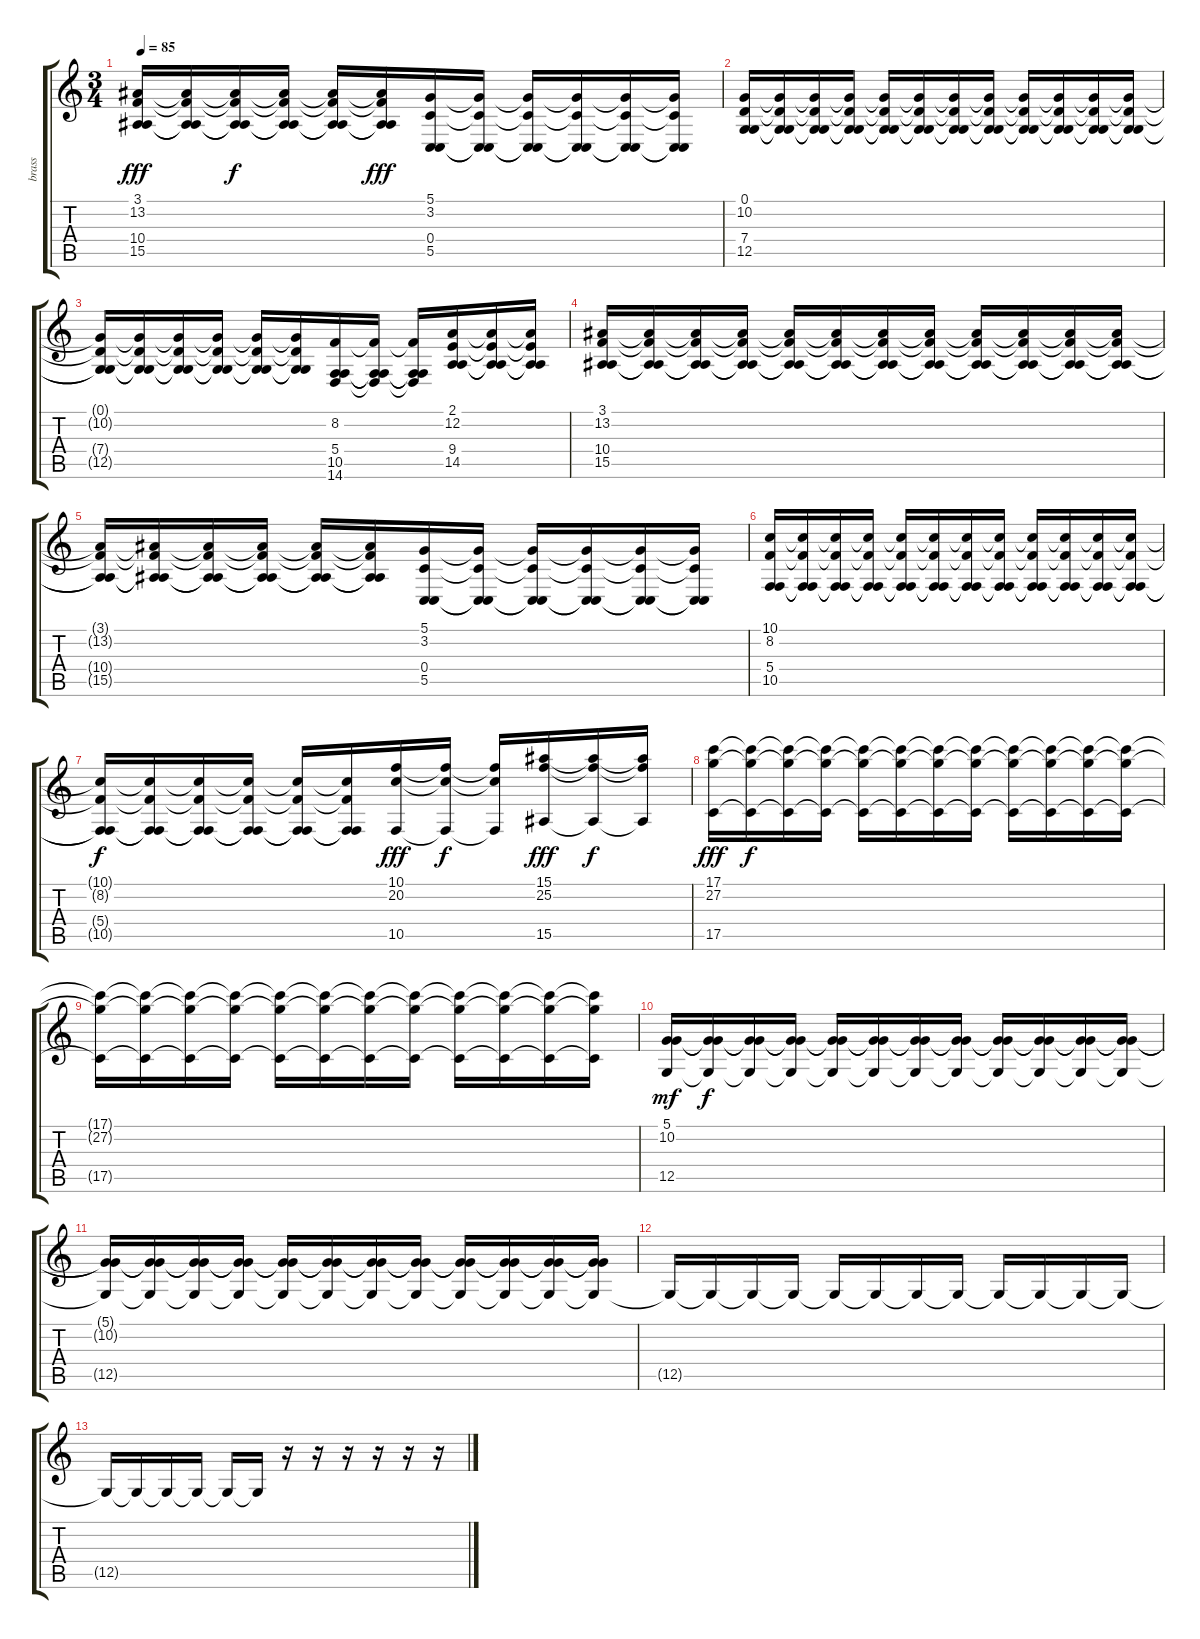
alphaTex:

\track ("brass" "brass") {instrument choiraahs}
\staff {score tabs}
\tuning (D4 A3 F3 C3 G2 C2) {hide}
\ts (3 4)
\tempo 85
\clef g2
\ks c
(3.1{t} 13.2{t} 10.4{t} 15.5{t}).16{dy fff} (3.1{t} 13.2{t} 10.4{t} 15.5{t}).16 (3.1{t} 13.2{t} 10.4{t} 15.5{t}).16{dy f} (3.1{t} 13.2{t} 10.4{t} 15.5{t}).16 (3.1{t} 13.2{t} 10.4{t} 15.5{t}).16 (3.1{t} 13.2{t} 10.4{t} 15.5{t}).16{dy fff} (5.1 3.2 0.4 5.5).16 (5.1{t} 3.2{t} 0.4{t} 5.5{t}).16 (5.1{t} 3.2{t} 0.4{t} 5.5{t}).16 (5.1{t} 3.2{t} 0.4{t} 5.5{t}).16 (5.1{t} 3.2{t} 0.4{t} 5.5{t}).16 (5.1{t} 3.2{t} 0.4{t} 5.5{t}).16 |
(0.1 10.2 7.4 12.5).16 (0.1{t} 10.2{t} 7.4{t} 12.5{t}).16 (0.1{t} 10.2{t} 7.4{t} 12.5{t}).16 (0.1{t} 10.2{t} 7.4{t} 12.5{t}).16 (0.1{t} 10.2{t} 7.4{t} 12.5{t}).16 (0.1{t} 10.2{t} 7.4{t} 12.5{t}).16 (0.1{t} 10.2{t} 7.4{t} 12.5{t}).16 (0.1{t} 10.2{t} 7.4{t} 12.5{t}).16 (0.1{t} 10.2{t} 7.4{t} 12.5{t}).16 (0.1{t} 10.2{t} 7.4{t} 12.5{t}).16 (0.1{t} 10.2{t} 7.4{t} 12.5{t}).16 (0.1{t} 10.2{t} 7.4{t} 12.5{t}).16 |
(0.1{t} 10.2{t} 7.4{t} 12.5{t}).16 (0.1{t} 10.2{t} 7.4{t} 12.5{t}).16 (0.1{t} 10.2{t} 7.4{t} 12.5{t}).16 (0.1{t} 10.2{t} 7.4{t} 12.5{t}).16 (0.1{t} 10.2{t} 7.4{t} 12.5{t}).16 (0.1{t} 10.2{t} 7.4{t} 12.5{t}).16 (8.2 5.4 10.5 14.6).16 (8.2{t} 5.4{t} 10.5{t} 14.6{t}).16 (8.2{t} 5.4{t} 10.5{t} 14.6{t}).16 (2.1 12.2 9.4 14.5).16 (2.1{t} 12.2{t} 9.4{t} 14.5{t}).16 (2.1{t} 12.2{t} 9.4{t} 14.5{t}).16 |
(3.1 13.2 10.4 15.5).16 (3.1{t} 13.2{t} 10.4{t} 15.5{t}).16 (3.1{t} 13.2{t} 10.4{t} 15.5{t}).16 (3.1{t} 13.2{t} 10.4{t} 15.5{t}).16 (3.1{t} 13.2{t} 10.4{t} 15.5{t}).16 (3.1{t} 13.2{t} 10.4{t} 15.5{t}).16 (3.1{t} 13.2{t} 10.4{t} 15.5{t}).16 (3.1{t} 13.2{t} 10.4{t} 15.5{t}).16 (3.1{t} 13.2{t} 10.4{t} 15.5{t}).16 (3.1{t} 13.2{t} 10.4{t} 15.5{t}).16 (3.1{t} 13.2{t} 10.4{t} 15.5{t}).16 (3.1{t} 13.2{t} 10.4{t} 15.5{t}).16 |
(3.1{t} 13.2{t} 10.4{t} 15.5{t}).16 (3.1{t} 13.2{t} 10.4{t} 15.5{t}).16 (3.1{t} 13.2{t} 10.4{t} 15.5{t}).16 (3.1{t} 13.2{t} 10.4{t} 15.5{t}).16 (3.1{t} 13.2{t} 10.4{t} 15.5{t}).16 (3.1{t} 13.2{t} 10.4{t} 15.5{t}).16 (5.1 3.2 0.4 5.5).16 (5.1{t} 3.2{t} 0.4{t} 5.5{t}).16 (5.1{t} 3.2{t} 0.4{t} 5.5{t}).16 (5.1{t} 3.2{t} 0.4{t} 5.5{t}).16 (5.1{t} 3.2{t} 0.4{t} 5.5{t}).16 (5.1{t} 3.2{t} 0.4{t} 5.5{t}).16 |
(10.1 8.2 5.4 10.5).16 (10.1{t} 8.2{t} 5.4{t} 10.5{t}).16 (10.1{t} 8.2{t} 5.4{t} 10.5{t}).16 (10.1{t} 8.2{t} 5.4{t} 10.5{t}).16 (10.1{t} 8.2{t} 5.4{t} 10.5{t}).16 (10.1{t} 8.2{t} 5.4{t} 10.5{t}).16 (10.1{t} 8.2{t} 5.4{t} 10.5{t}).16 (10.1{t} 8.2{t} 5.4{t} 10.5{t}).16 (10.1{t} 8.2{t} 5.4{t} 10.5{t}).16 (10.1{t} 8.2{t} 5.4{t} 10.5{t}).16 (10.1{t} 8.2{t} 5.4{t} 10.5{t}).16 (10.1{t} 8.2{t} 5.4{t} 10.5{t}).16 |
(10.1{t} 8.2{t} 5.4{t} 10.5{t}).16{dy f} (10.1{t} 8.2{t} 5.4{t} 10.5{t}).16 (10.1{t} 8.2{t} 5.4{t} 10.5{t}).16 (10.1{t} 8.2{t} 5.4{t} 10.5{t}).16 (10.1{t} 8.2{t} 5.4{t} 10.5{t}).16 (10.1{t} 8.2{t} 5.4{t} 10.5{t}).16 (10.1 20.2 10.5).16{dy fff volume 16} (10.1{t} 20.2{t} 10.5{t}).16{dy f} (10.1{t} 20.2{t} 10.5{t}).16 (15.1 25.2 15.5).16{dy fff} (15.1{t} 25.2{t} 15.5{t}).16{dy f} (15.1{t} 25.2{t} 15.5{t}).16 |
(17.1 27.2 17.5).16{dy fff} (17.1{t} 27.2{t} 17.5{t}).16{dy f} (17.1{t} 27.2{t} 17.5{t}).16 (17.1{t} 27.2{t} 17.5{t}).16 (17.1{t} 27.2{t} 17.5{t}).16 (17.1{t} 27.2{t} 17.5{t}).16 (17.1{t} 27.2{t} 17.5{t}).16 (17.1{t} 27.2{t} 17.5{t}).16 (17.1{t} 27.2{t} 17.5{t}).16 (17.1{t} 27.2{t} 17.5{t}).16 (17.1{t} 27.2{t} 17.5{t}).16 (17.1{t} 27.2{t} 17.5{t}).16 |
(17.1{t} 27.2{t} 17.5{t}).16 (17.1{t} 27.2{t} 17.5{t}).16 (17.1{t} 27.2{t} 17.5{t}).16 (17.1{t} 27.2{t} 17.5{t}).16 (17.1{t} 27.2{t} 17.5{t}).16 (17.1{t} 27.2{t} 17.5{t}).16 (17.1{t} 27.2{t} 17.5{t}).16 (17.1{t} 27.2{t} 17.5{t}).16 (17.1{t} 27.2{t} 17.5{t}).16 (17.1{t} 27.2{t} 17.5{t}).16 (17.1{t} 27.2{t} 17.5{t}).16 (17.1{t} 27.2{t} 17.5{t}).16 |
(5.1 10.2 12.5).16{dy mf} (5.1{t} 10.2{t} 12.5{t}).16{dy f} (5.1{t} 10.2{t} 12.5{t}).16 (5.1{t} 10.2{t} 12.5{t}).16 (5.1{t} 10.2{t} 12.5{t}).16 (5.1{t} 10.2{t} 12.5{t}).16 (5.1{t} 10.2{t} 12.5{t}).16 (5.1{t} 10.2{t} 12.5{t}).16 (5.1{t} 10.2{t} 12.5{t}).16 (5.1{t} 10.2{t} 12.5{t}).16 (5.1{t} 10.2{t} 12.5{t}).16 (5.1{t} 10.2{t} 12.5{t}).16 |
(5.1{t} 10.2{t} 12.5{t}).16{volume 0} (5.1{t} 10.2{t} 12.5{t}).16 (5.1{t} 10.2{t} 12.5{t}).16 (5.1{t} 10.2{t} 12.5{t}).16 (5.1{t} 10.2{t} 12.5{t}).16 (5.1{t} 10.2{t} 12.5{t}).16 (5.1{t} 10.2{t} 12.5{t}).16 (5.1{t} 10.2{t} 12.5{t}).16 (5.1{t} 10.2{t} 12.5{t}).16 (5.1{t} 10.2{t} 12.5{t}).16 (5.1{t} 10.2{t} 12.5{t}).16 (5.1{t} 10.2{t} 12.5{t}).16 |
12.5{t}.16 12.5{t}.16 12.5{t}.16 12.5{t}.16 12.5{t}.16 12.5{t}.16 12.5{t}.16 12.5{t}.16 12.5{t}.16 12.5{t}.16 12.5{t}.16 12.5{t}.16 |
12.5{t}.16 12.5{t}.16 12.5{t}.16 12.5{t}.16 12.5{t}.16 12.5{t}.16 r.16 r.16 r.16 r.16 r.16 r.16
